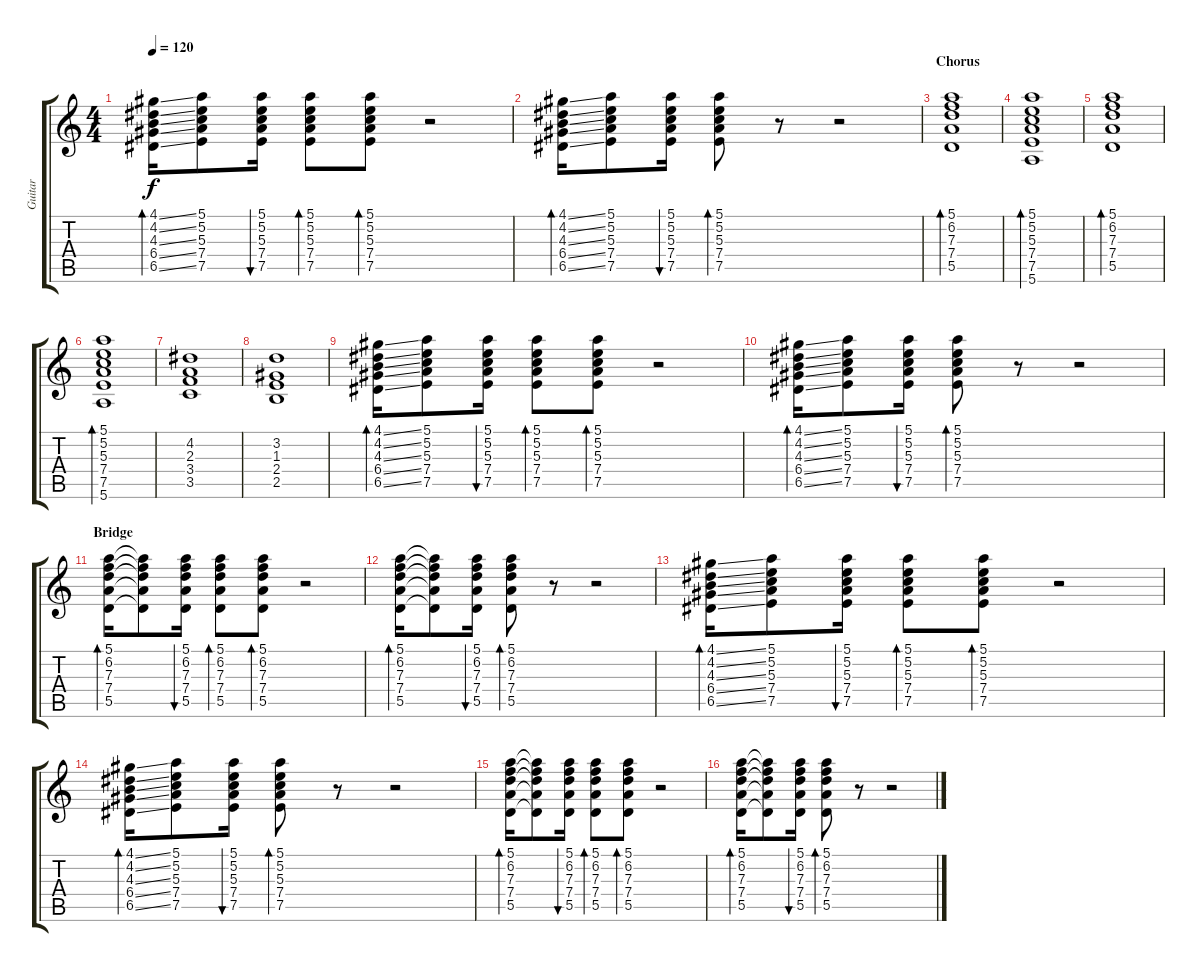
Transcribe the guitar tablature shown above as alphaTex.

\track ("Guitar" "Guitar") {instrument electricguitarclean}
\staff {score tabs}
\tuning (E4 B3 G3 D3 A2 E2) {hide}
\ts (4 4)
\tempo 120
\clef g2
\ks c
(4.1{ss} 4.2{ss} 4.3{ss} 6.4{ss} 6.5{ss}).16{bd 60 dy f} (5.1 5.2 5.3 7.4 7.5).8 (5.1 5.2 5.3 7.4 7.5).16{bu 120} (5.1 5.2 5.3 7.4 7.5).8{bd 30} (5.1 5.2 5.3 7.4 7.5).8{bd 30} r.2 |
(4.1{ss} 4.2{ss} 4.3{ss} 6.4{ss} 6.5{ss}).16{bd 30} (5.1 5.2 5.3 7.4 7.5).8 (5.1 5.2 5.3 7.4 7.5).16{bu 120} (5.1 5.2 5.3 7.4 7.5).8{bd 30} r.8 r.2 |
\section ("" "Chorus")
(5.1 6.2 7.3 7.4 5.5).1{bd 120} |
(5.1 5.2 5.3 7.4 7.5 5.6).1{bd 120} |
(5.1 6.2 7.3 7.4 5.5).1{bd 120} |
(5.1 5.2 5.3 7.4 7.5 5.6).1{bd 120} |
(4.2 2.3 3.4 3.5).1 |
(3.2 1.3 2.4 2.5).1 |
(4.1{ss} 4.2{ss} 4.3{ss} 6.4{ss} 6.5{ss}).16{bd 60} (5.1 5.2 5.3 7.4 7.5).8 (5.1 5.2 5.3 7.4 7.5).16{bu 120} (5.1 5.2 5.3 7.4 7.5).8{bd 30} (5.1 5.2 5.3 7.4 7.5).8{bd 30} r.2 |
(4.1{ss} 4.2{ss} 4.3{ss} 6.4{ss} 6.5{ss}).16{bd 30} (5.1 5.2 5.3 7.4 7.5).8 (5.1 5.2 5.3 7.4 7.5).16{bu 120} (5.1 5.2 5.3 7.4 7.5).8{bd 30} r.8 r.2 |
\section ("" "Bridge")
(5.1 6.2 7.3 7.4 5.5).16{bd 60} (5.1{t} 6.2{t} 7.3{t} 7.4{t} 5.5{t}).8 (5.1 6.2 7.3 7.4 5.5).16{bu 120} (5.1 6.2 7.3 7.4 5.5).8{bd 30} (5.1 6.2 7.3 7.4 5.5).8{bd 30} r.2 |
(5.1 6.2 7.3 7.4 5.5).16{bd 60} (5.1{t} 6.2{t} 7.3{t} 7.4{t} 5.5{t}).8 (5.1 6.2 7.3 7.4 5.5).16{bu 120} (5.1 6.2 7.3 7.4 5.5).8{bd 30} r.8 r.2 |
(4.1{ss} 4.2{ss} 4.3{ss} 6.4{ss} 6.5{ss}).16{bd 60} (5.1 5.2 5.3 7.4 7.5).8 (5.1 5.2 5.3 7.4 7.5).16{bu 120} (5.1 5.2 5.3 7.4 7.5).8{bd 30} (5.1 5.2 5.3 7.4 7.5).8{bd 30} r.2 |
(4.1{ss} 4.2{ss} 4.3{ss} 6.4{ss} 6.5{ss}).16{bd 30} (5.1 5.2 5.3 7.4 7.5).8 (5.1 5.2 5.3 7.4 7.5).16{bu 120} (5.1 5.2 5.3 7.4 7.5).8{bd 30} r.8 r.2 |
(5.1 6.2 7.3 7.4 5.5).16{bd 60} (5.1{t} 6.2{t} 7.3{t} 7.4{t} 5.5{t}).8 (5.1 6.2 7.3 7.4 5.5).16{bu 120} (5.1 6.2 7.3 7.4 5.5).8{bd 30} (5.1 6.2 7.3 7.4 5.5).8{bd 30} r.2 |
(5.1 6.2 7.3 7.4 5.5).16{bd 60} (5.1{t} 6.2{t} 7.3{t} 7.4{t} 5.5{t}).8 (5.1 6.2 7.3 7.4 5.5).16{bu 120} (5.1 6.2 7.3 7.4 5.5).8{bd 30} r.8 r.2
